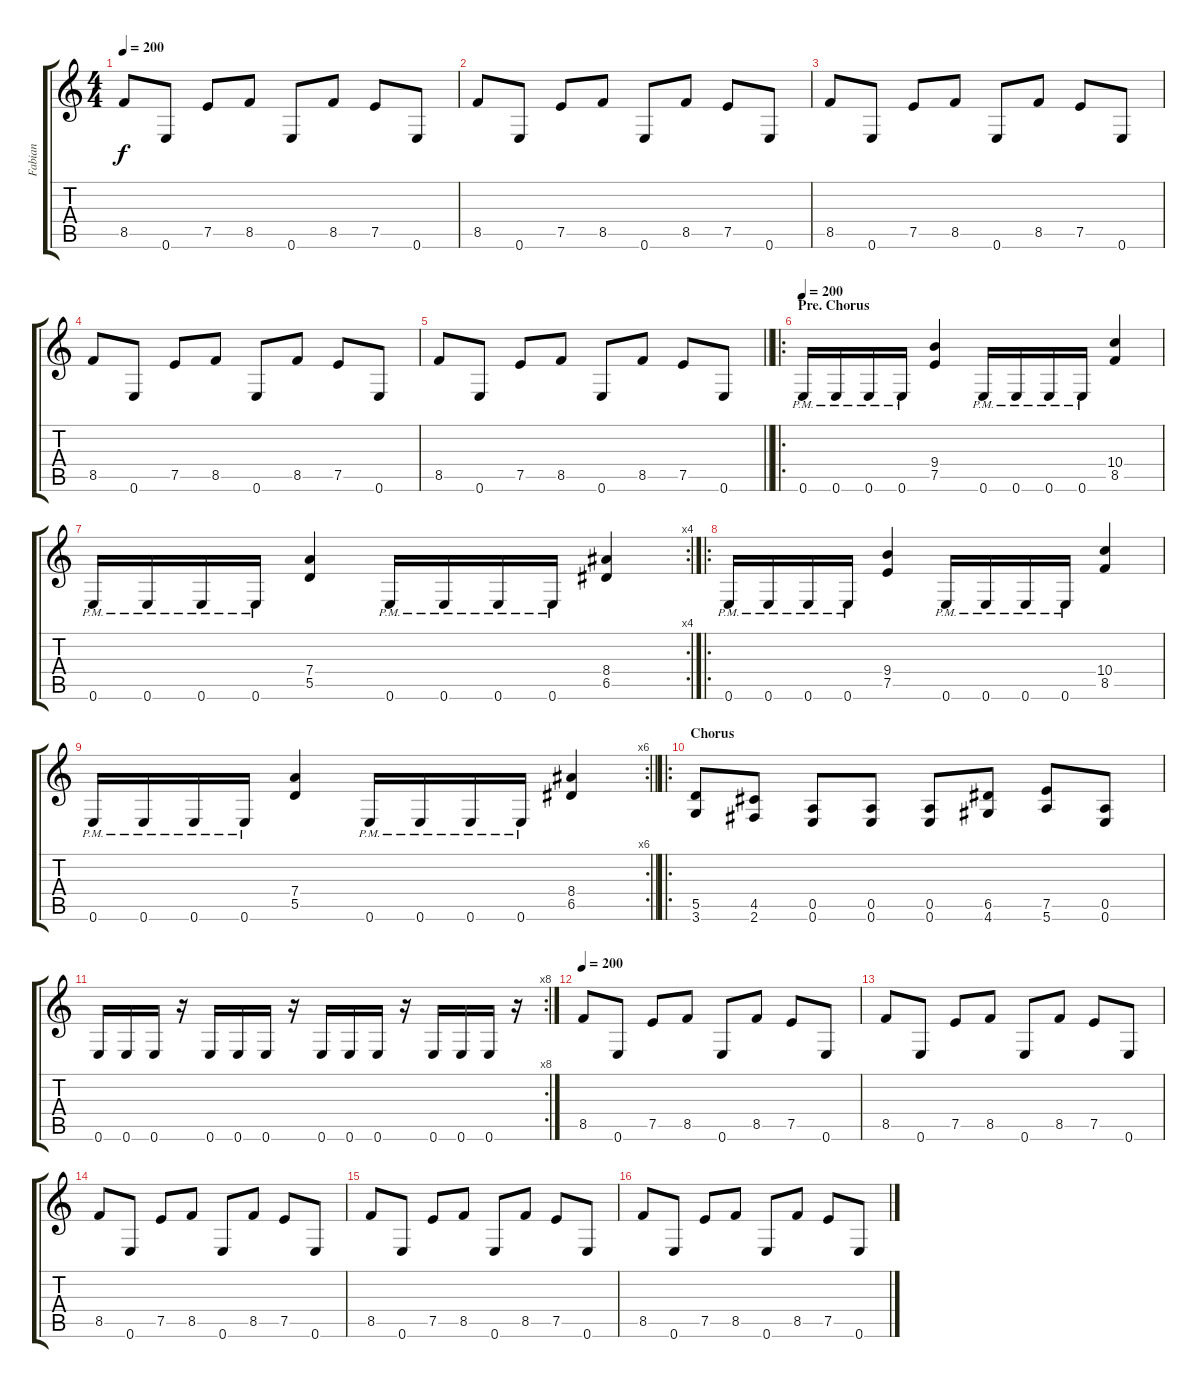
\track ("Fabian" "Fabian") {instrument distortionguitar}
\staff {score tabs}
\tuning (E4 B3 G3 D3 A2 E2) {hide}
\ts (4 4)
\tempo 200
\clef g2
\ks c
8.5.8{dy f} 0.6.8 7.5.8 8.5.8 0.6.8 8.5.8 7.5.8 0.6.8 |
8.5.8 0.6.8 7.5.8 8.5.8 0.6.8 8.5.8 7.5.8 0.6.8 |
8.5.8 0.6.8 7.5.8 8.5.8 0.6.8 8.5.8 7.5.8 0.6.8 |
8.5.8 0.6.8 7.5.8 8.5.8 0.6.8 8.5.8 7.5.8 0.6.8 |
\barLineRight lightlight
8.5.8 0.6.8 7.5.8 8.5.8 0.6.8 8.5.8 7.5.8 0.6.8 |
\ro
\section ("" "Pre. Chorus")
\tempo 200
0.6{pm}.16 0.6{pm}.16 0.6{pm}.16 0.6{pm}.16 (9.4 7.5).4 0.6{pm}.16 0.6{pm}.16 0.6{pm}.16 0.6{pm}.16 (10.4 8.5).4 |
\rc 4
0.6{pm}.16 0.6{pm}.16 0.6{pm}.16 0.6{pm}.16 (7.4 5.5).4 0.6{pm}.16 0.6{pm}.16 0.6{pm}.16 0.6{pm}.16 (8.4 6.5).4 |
\ro
0.6{pm}.16 0.6{pm}.16 0.6{pm}.16 0.6{pm}.16 (9.4 7.5).4 0.6{pm}.16 0.6{pm}.16 0.6{pm}.16 0.6{pm}.16 (10.4 8.5).4 |
\rc 6
\barLineRight lightlight
0.6{pm}.16 0.6{pm}.16 0.6{pm}.16 0.6{pm}.16 (7.4 5.5).4 0.6{pm}.16 0.6{pm}.16 0.6{pm}.16 0.6{pm}.16 (8.4 6.5).4 |
\ro
\section ("" "Chorus")
(5.5 3.6).8 (4.5 2.6).8 (0.5 0.6).8 (0.5 0.6).8 (0.5 0.6).8 (6.5 4.6).8 (7.5 5.6).8 (0.5 0.6).8 |
\rc 8
0.6.16 0.6.16 0.6.16 r.16 0.6.16 0.6.16 0.6.16 r.16 0.6.16 0.6.16 0.6.16 r.16 0.6.16 0.6.16 0.6.16 r.16 |
\tempo 200
8.5.8 0.6.8 7.5.8 8.5.8 0.6.8 8.5.8 7.5.8 0.6.8 |
8.5.8 0.6.8 7.5.8 8.5.8 0.6.8 8.5.8 7.5.8 0.6.8 |
8.5.8 0.6.8 7.5.8 8.5.8 0.6.8 8.5.8 7.5.8 0.6.8 |
8.5.8 0.6.8 7.5.8 8.5.8 0.6.8 8.5.8 7.5.8 0.6.8 |
8.5.8 0.6.8 7.5.8 8.5.8 0.6.8 8.5.8 7.5.8 0.6.8
